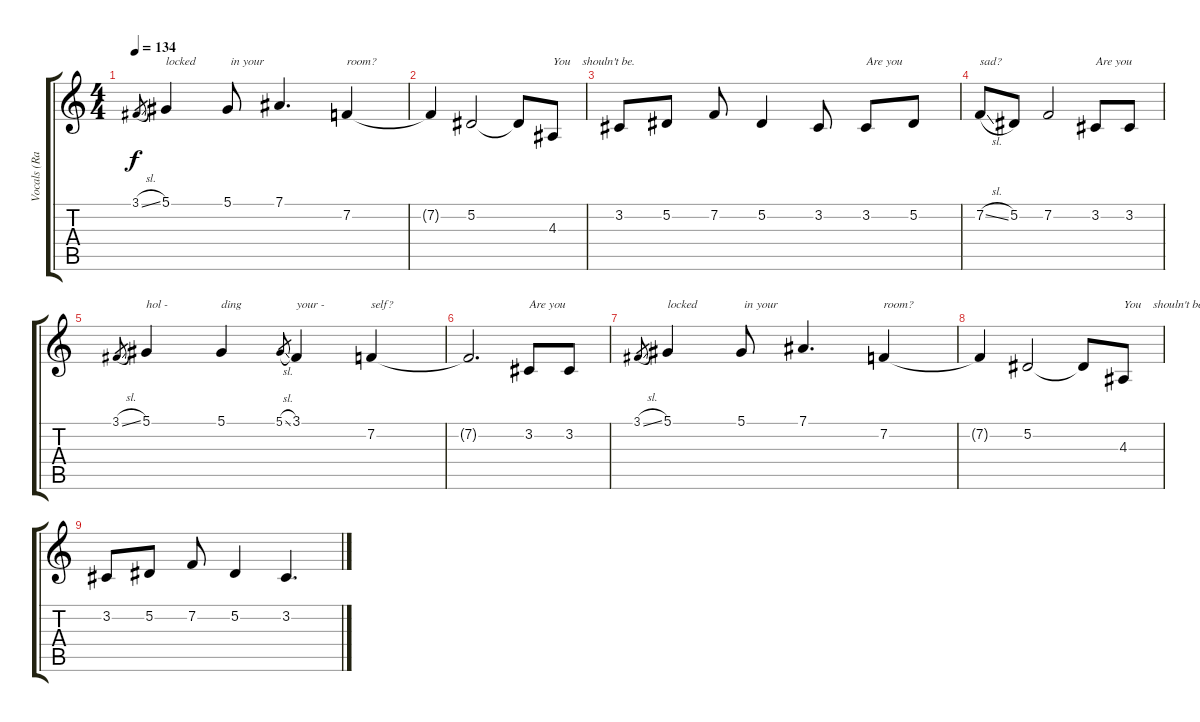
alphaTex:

\track ("Vocals (Raine Maida)" "Vocals (Ra") {instrument acousticgrandpiano bank 1}
\staff {score tabs}
\tuning (Eb4 Bb3 Gb3 Db3 Ab2 Db2) {hide}
\ts (4 4)
\tempo 134
\clef g2
\ks c
3.1{sl}.8{gr dy f} 5.1.4{txt "locked"} 5.1.8{txt " in your"} 7.1.4{d} 7.2.4{txt "room?"} |
7.2{t}.4 5.2.2 5.2{t}.8 4.3.8{txt "You    shouln't be."} |
3.2.8 5.2.8 7.2.8 5.2.4 3.2.8 3.2.8{txt "Are you"} 5.2.8 |
7.2{sl}.8{txt "sad?"} 5.2.8 7.2.2 3.2.8{txt "Are you"} 3.2.8 |
3.1{sl}.8{gr} 5.1.4{txt "hol -"} 5.1.4{txt "ding"} 5.1{sl}.8{gr} 3.1.4{txt "your -"} 7.2.4{txt "self?"} |
7.2{t}.2{d} 3.2.8{txt "Are you"} 3.2.8 |
3.1{sl}.8{gr} 5.1.4{txt "locked"} 5.1.8{txt " in your"} 7.1.4{d} 7.2.4{txt "room?"} |
7.2{t}.4 5.2.2 5.2{t}.8 4.3.8{txt "You    shouln't be."} |
3.2.8 5.2.8 7.2.8 5.2.4 3.2.4{d}
